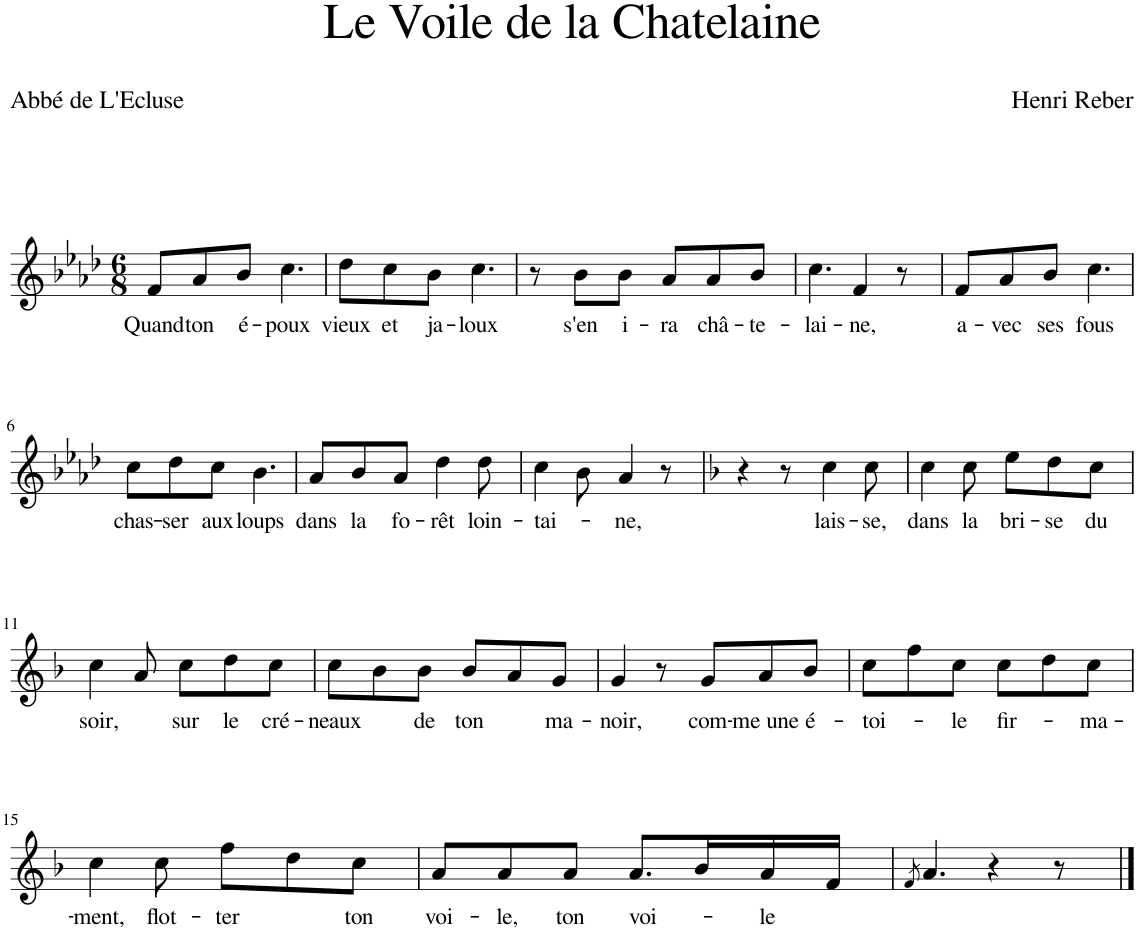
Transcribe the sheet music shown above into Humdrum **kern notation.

**kern	**text
*part1	*part1
*staff1	*staff1
*I"Piano	*
*I'Pno	*
*clefG2	*
*k[b-e-a-d-]	*
*M6/8	*
=1	=1
!	!LO:LY:b
8f/L	Quand
!	!LO:LY:b
8a-/	ton
!	!LO:LY:b
8b-/J	é-
!	!LO:LY:b
4.cc\	-poux
=2	=2
!	!LO:LY:b
8dd-\L	vieux
!	!LO:LY:b
8cc\	et
!	!LO:LY:b
8b-\J	ja-
!	!LO:LY:b
4.cc\	-loux
=3	=3
8r	.
!	!LO:LY:b
8b-\L	s'en
!	!LO:LY:b
8b-\J	i-
!	!LO:LY:b
8a-/L	-ra
!	!LO:LY:b
8a-/	châ-
!	!LO:LY:b
8b-/J	-te-
=4	=4
!	!LO:LY:b
4.cc\	-lai-
!	!LO:LY:b
4f/	-ne,
8r	.
=5	=5
!	!LO:LY:b
8f/L	a-
!	!LO:LY:b
8a-/	-vec
!	!LO:LY:b
8b-/J	ses
!	!LO:LY:b
4.cc\	fous
!!LO:LB:g=z
=6	=6
!	!LO:LY:b
8cc\L	chas-
!	!LO:LY:b
8dd-\	-ser
!	!LO:LY:b
8cc\J	aux
!	!LO:LY:b
4.b-\	loups
=7	=7
!	!LO:LY:b
8a-/L	dans
!	!LO:LY:b
8b-/	la
!	!LO:LY:b
8a-/J	fo-
!	!LO:LY:b
4dd-\	-rêt
!	!LO:LY:b
8dd-\	loin-
=8	=8
!	!LO:LY:b
4cc\	-tai-
8b-\	.
!	!LO:LY:b
4a-/	-ne,
8r	.
=9	=9
*k[b-]	*
4r	.
8r	.
!	!LO:LY:b
4cc\	lais-
!	!LO:LY:b
8cc\	-se,
=10	=10
!	!LO:LY:b
4cc\	dans
!	!LO:LY:b
8cc\	la
!	!LO:LY:b
8ee\L	bri-
!	!LO:LY:b
8dd\	-se
!	!LO:LY:b
8cc\J	du
!!LO:LB:g=z
=11	=11
!	!LO:LY:b
4cc\	soir,
8a/	.
!	!LO:LY:b
8cc\L	sur
!	!LO:LY:b
8dd\	le
!	!LO:LY:b
8cc\J	cré-
=12	=12
!	!LO:LY:b
8cc\L	-neaux
8b-\	.
!	!LO:LY:b
8b-\J	de
!	!LO:LY:b
8b-/L	ton
8a/	.
!	!LO:LY:b
8g/J	ma-
=13	=13
!	!LO:LY:b
4g/	-noir,
8r	.
!	!LO:LY:b
8g/L	com-
!	!LO:LY:b
8a/	-me une
!	!LO:LY:b
8b-/J	é-
=14	=14
!	!LO:LY:b
8cc\L	-toi-
8ff\	.
!	!LO:LY:b
8cc\J	-le
!	!LO:LY:b
8cc\L	fir-
8dd\	.
!	!LO:LY:b
8cc\J	-ma-
!!LO:LB:g=z
=15	=15
!	!LO:LY:b
4cc\	-ment,
!	!LO:LY:b
8cc\	flot-
!	!LO:LY:b
8ff\L	-ter
8dd\	.
!	!LO:LY:b
8cc\J	ton
=16	=16
!	!LO:LY:b
8a/L	voi-
!	!LO:LY:b
8a/	-le,
!	!LO:LY:b
8a/J	ton
!	!LO:LY:b
8.a/L	voi-
16b-/L	.
!	!LO:LY:b
16a/	-le
16f/JJ	.
=17	=17
8qf/	.
4.a/	.
4r	.
8r	.
==	==
*-	*-
